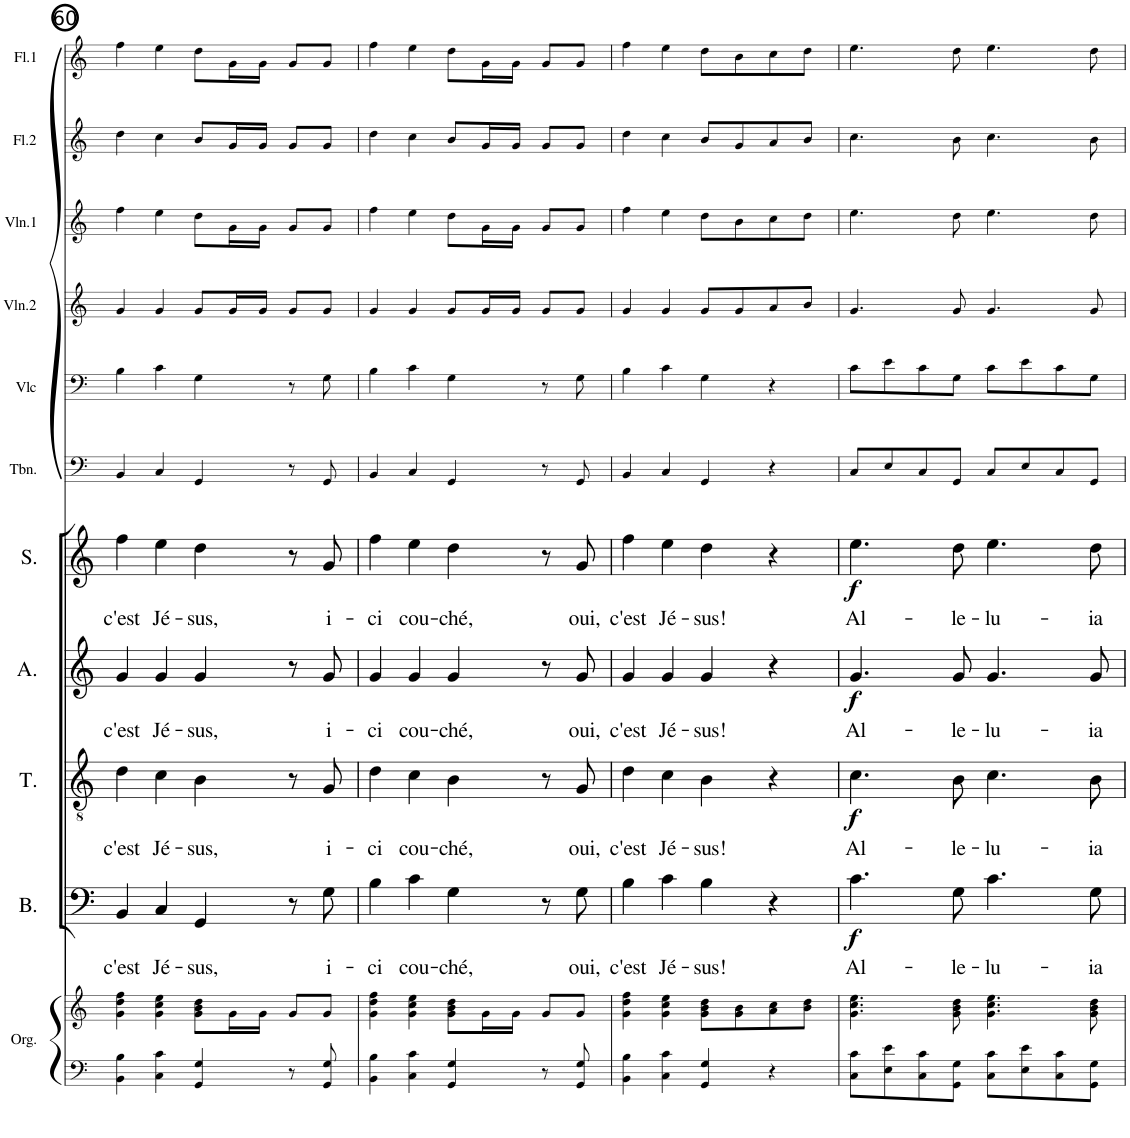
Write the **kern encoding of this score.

**kern	**kern	**kern	**text	**dynam	**kern	**text	**dynam	**kern	**text	**dynam	**kern	**text	**dynam	**kern	**kern	**kern	**kern	**kern	**kern
*part11	*part11	*part10	*part10	*part10	*part9	*part9	*part9	*part8	*part8	*part8	*part7	*part7	*part7	*part6	*part5	*part4	*part3	*part2	*part1
*staff12	*staff11	*staff10	*staff10	*staff10	*staff9	*staff9	*staff9	*staff8	*staff8	*staff8	*staff7	*staff7	*staff7	*staff6	*staff5	*staff4	*staff3	*staff2	*staff1
*I"Orgue	*	*I"Bass	*	*	*I"Ténor	*	*	*I"Alto	*	*	*I"Soprano	*	*	*I"Trombone	*I"Violoncelle	*I"Violon 2	*I"Violon 1	*I"Flûte 2	*I"Flûte 1
*I'Org.	*	*I'B.	*	*	*I'T.	*	*	*I'A.	*	*	*I'S.	*	*	*I'Tbn.	*I'Vlc	*I'Vln.2	*I'Vln.1	*I'Fl.2	*I'Fl.1
!!LO:PB:g=z
*clefF4	*clefG2	*clefF4	*	*	*clefGv2	*	*	*clefG2	*	*	*clefG2	*	*	*clefF4	*clefF4	*clefG2	*clefG2	*clefG2	*clefG2
*k[]	*k[]	*k[]	*	*	*k[]	*	*	*k[]	*	*	*k[]	*	*	*k[]	*k[]	*k[]	*k[]	*k[]	*k[]
*M4/4	*M4/4	*M4/4	*	*	*M4/4	*	*	*M4/4	*	*	*M4/4	*	*	*M4/4	*M4/4	*M4/4	*M4/4	*M4/4	*M4/4
*met(c)	*met(c)	*met(c)	*	*	*met(c)	*	*	*met(c)	*	*	*met(c)	*	*	*met(c)	*met(c)	*met(c)	*met(c)	*met(c)	*met(c)
=60	=60	=60	=60	=60	=60	=60	=60	=60	=60	=60	=60	=60	=60	=60	=60	=60	=60	=60	=60
!	!	!	!LO:LY:b	!	!	!LO:LY:b	!	!	!LO:LY:b	!	!	!LO:LY:b	!	!	!	!	!	!	!
4BB\ 4B\	4g\ 4dd\ 4ff\	4BB/	c'est	.	4d\	c'est	.	4g/	c'est	.	4ff\	c'est	.	4BB/	4B\	4g/	4ff\	4dd\	4ff\
!	!	!	!LO:LY:b	!	!	!LO:LY:b	!	!	!LO:LY:b	!	!	!LO:LY:b	!	!	!	!	!	!	!
4C\ 4c\	4g\ 4cc\ 4ee\	4C/	Jé-	.	4c\	Jé-	.	4g/	Jé-	.	4ee\	Jé-	.	4C/	4c\	4g/	4ee\	4cc\	4ee\
!	!	!	!LO:LY:b	!	!	!LO:LY:b	!	!	!LO:LY:b	!	!	!LO:LY:b	!	!	!	!	!	!	!
4GG/ 4G/	8g\ 8b\ 8dd\L	4GG/	-sus,	.	4B\	-sus,	.	4g/	-sus,	.	4dd\	-sus,	.	4GG/	4G\	8g/L	8dd\L	8b/L	8dd\L
.	16g\L	.	.	.	.	.	.	.	.	.	.	.	.	.	.	16g/L	16g\L	16g/L	16g\L
.	16g\JJ	.	.	.	.	.	.	.	.	.	.	.	.	.	.	16g/JJ	16g\JJ	16g/JJ	16g\JJ
8r	8g/L	8r	.	.	8r	.	.	8r	.	.	8r	.	.	8r	8r	8g/L	8g/L	8g/L	8g/L
!	!	!	!LO:LY:b	!	!	!LO:LY:b	!	!	!LO:LY:b	!	!	!LO:LY:b	!	!	!	!	!	!	!
8GG/ 8G/	8g/J	8G\	i-	.	8G/	i-	.	8g/	i-	.	8g/	i-	.	8GG/	8G\	8g/J	8g/J	8g/J	8g/J
=61	=61	=61	=61	=61	=61	=61	=61	=61	=61	=61	=61	=61	=61	=61	=61	=61	=61	=61	=61
!	!	!	!LO:LY:b	!	!	!LO:LY:b	!	!	!LO:LY:b	!	!	!LO:LY:b	!	!	!	!	!	!	!
4BB\ 4B\	4g\ 4dd\ 4ff\	4B\	-ci	.	4d\	-ci	.	4g/	-ci	.	4ff\	-ci	.	4BB/	4B\	4g/	4ff\	4dd\	4ff\
!	!	!	!LO:LY:b	!	!	!LO:LY:b	!	!	!LO:LY:b	!	!	!LO:LY:b	!	!	!	!	!	!	!
4C\ 4c\	4g\ 4cc\ 4ee\	4c\	cou-	.	4c\	cou-	.	4g/	cou-	.	4ee\	cou-	.	4C/	4c\	4g/	4ee\	4cc\	4ee\
!	!	!	!LO:LY:b	!	!	!LO:LY:b	!	!	!LO:LY:b	!	!	!LO:LY:b	!	!	!	!	!	!	!
4GG/ 4G/	8g\ 8b\ 8dd\L	4G\	-ché,	.	4B\	-ché,	.	4g/	-ché,	.	4dd\	-ché,	.	4GG/	4G\	8g/L	8dd\L	8b/L	8dd\L
.	16g\L	.	.	.	.	.	.	.	.	.	.	.	.	.	.	16g/L	16g\L	16g/L	16g\L
.	16g\JJ	.	.	.	.	.	.	.	.	.	.	.	.	.	.	16g/JJ	16g\JJ	16g/JJ	16g\JJ
8r	8g/L	8r	.	.	8r	.	.	8r	.	.	8r	.	.	8r	8r	8g/L	8g/L	8g/L	8g/L
!	!	!	!LO:LY:b	!	!	!LO:LY:b	!	!	!LO:LY:b	!	!	!LO:LY:b	!	!	!	!	!	!	!
8GG/ 8G/	8g/J	8G\	oui,	.	8G/	oui,	.	8g/	oui,	.	8g/	oui,	.	8GG/	8G\	8g/J	8g/J	8g/J	8g/J
=62	=62	=62	=62	=62	=62	=62	=62	=62	=62	=62	=62	=62	=62	=62	=62	=62	=62	=62	=62
!	!	!	!LO:LY:b	!	!	!LO:LY:b	!	!	!LO:LY:b	!	!	!LO:LY:b	!	!	!	!	!	!	!
4BB\ 4B\	4g\ 4dd\ 4ff\	4B\	c'est	.	4d\	c'est	.	4g/	c'est	.	4ff\	c'est	.	4BB/	4B\	4g/	4ff\	4dd\	4ff\
!	!	!	!LO:LY:b	!	!	!LO:LY:b	!	!	!LO:LY:b	!	!	!LO:LY:b	!	!	!	!	!	!	!
4C\ 4c\	4g\ 4cc\ 4ee\	4c\	Jé-	.	4c\	Jé-	.	4g/	Jé-	.	4ee\	Jé-	.	4C/	4c\	4g/	4ee\	4cc\	4ee\
!	!	!	!LO:LY:b	!	!	!LO:LY:b	!	!	!LO:LY:b	!	!	!LO:LY:b	!	!	!	!	!	!	!
4GG/ 4G/	8g\ 8b\ 8dd\L	4B\	-sus!	.	4B\	-sus!	.	4g/	-sus!	.	4dd\	-sus!	.	4GG/	4G\	8g/L	8dd\L	8b/L	8dd\L
.	8g\ 8b\	.	.	.	.	.	.	.	.	.	.	.	.	.	.	8g/	8b\	8g/	8b\
4r	8a\ 8cc\	4r	.	.	4r	.	.	4r	.	.	4r	.	.	4r	4r	8a/	8cc\	8a/	8cc\
.	8b\ 8dd\J	.	.	.	.	.	.	.	.	.	.	.	.	.	.	8b/J	8dd\J	8b/J	8dd\J
=63	=63	=63	=63	=63	=63	=63	=63	=63	=63	=63	=63	=63	=63	=63	=63	=63	=63	=63	=63
!	!	!	!LO:LY:b	!LO:DY:b	!	!LO:LY:b	!LO:DY:b	!	!LO:LY:b	!LO:DY:b	!	!LO:LY:b	!LO:DY:b	!	!	!	!	!	!
8C\ 8c\L	4.g\ 4.cc\ 4.ee\	4.c\	Al-	f	4.c\	Al-	f	4.g/	Al-	f	4.ee\	Al-	f	8C/L	8c\L	4.g/	4.ee\	4.cc\	4.ee\
8E\ 8e\	.	.	.	.	.	.	.	.	.	.	.	.	.	8E/	8e\	.	.	.	.
8C\ 8c\	.	.	.	.	.	.	.	.	.	.	.	.	.	8C/	8c\	.	.	.	.
!	!	!	!LO:LY:b	!	!	!LO:LY:b	!	!	!LO:LY:b	!	!	!LO:LY:b	!	!	!	!	!	!	!
8GG\ 8G\J	8g\ 8b\ 8dd\	8G\	-le-	.	8B\	-le-	.	8g/	-le-	.	8dd\	-le-	.	8GG/J	8G\J	8g/	8dd\	8b\	8dd\
!	!	!	!LO:LY:b	!	!	!LO:LY:b	!	!	!LO:LY:b	!	!	!LO:LY:b	!	!	!	!	!	!	!
8C\ 8c\L	4.g\ 4.cc\ 4.ee\	4.c\	-lu-	.	4.c\	-lu-	.	4.g/	-lu-	.	4.ee\	-lu-	.	8C/L	8c\L	4.g/	4.ee\	4.cc\	4.ee\
8E\ 8e\	.	.	.	.	.	.	.	.	.	.	.	.	.	8E/	8e\	.	.	.	.
8C\ 8c\	.	.	.	.	.	.	.	.	.	.	.	.	.	8C/	8c\	.	.	.	.
!	!	!	!LO:LY:b	!	!	!LO:LY:b	!	!	!LO:LY:b	!	!	!LO:LY:b	!	!	!	!	!	!	!
8GG\ 8G\J	8g\ 8b\ 8dd\	8G\	-ia	.	8B\	-ia	.	8g/	-ia	.	8dd\	-ia	.	8GG/J	8G\J	8g/	8dd\	8b\	8dd\
=	=	=	=	=	=	=	=	=	=	=	=	=	=	=	=	=	=	=	=
*-	*-	*-	*-	*-	*-	*-	*-	*-	*-	*-	*-	*-	*-	*-	*-	*-	*-	*-	*-
